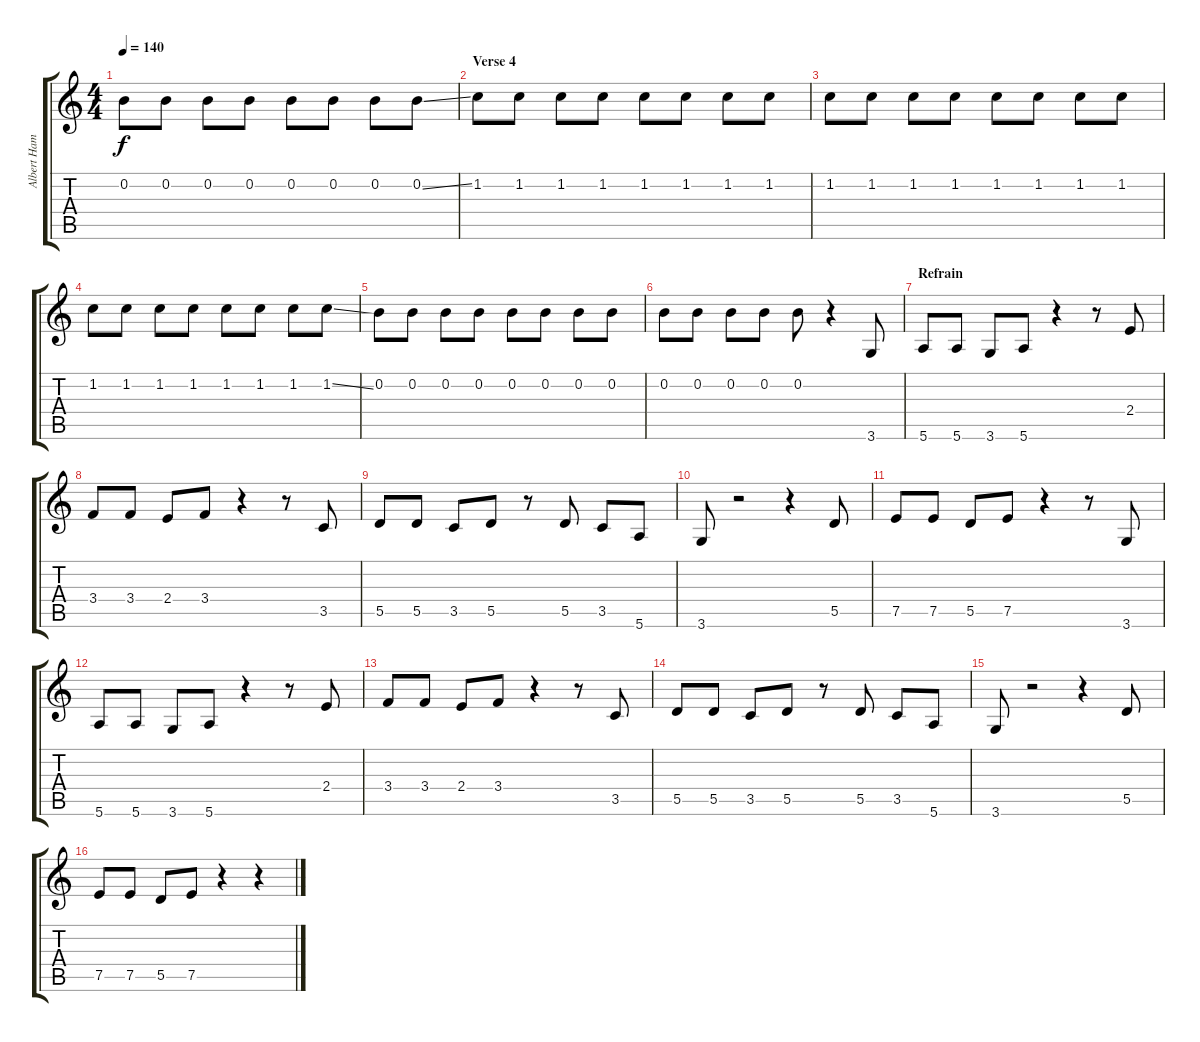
\track ("Albert Hammond Jr. - Guitar (Lead)" "Albert Ham") {instrument distortionguitar}
\staff {score tabs}
\tuning (E4 B3 G3 D3 A2 E2) {hide}
\ts (4 4)
\tempo 140
\clef g2
\ks c
0.2.8{dy f} 0.2.8 0.2.8 0.2.8 0.2.8 0.2.8 0.2.8 0.2{ss}.8 |
\section ("" "Verse 4")
1.2.8 1.2.8 1.2.8 1.2.8 1.2.8 1.2.8 1.2.8 1.2.8 |
1.2.8 1.2.8 1.2.8 1.2.8 1.2.8 1.2.8 1.2.8 1.2.8 |
1.2.8 1.2.8 1.2.8 1.2.8 1.2.8 1.2.8 1.2.8 1.2{ss}.8 |
0.2.8 0.2.8 0.2.8 0.2.8 0.2.8 0.2.8 0.2.8 0.2.8 |
0.2.8 0.2.8 0.2.8 0.2.8 0.2.8 r.4 3.6.8{volume 12 instrument distortionguitar} |
\section ("" "Refrain")
5.6.8 5.6.8 3.6.8 5.6.8 r.4 r.8 2.4.8 |
3.4.8 3.4.8 2.4.8 3.4.8 r.4 r.8 3.5.8 |
5.5.8 5.5.8 3.5.8 5.5.8 r.8 5.5.8 3.5.8 5.6.8 |
3.6.8 r.2 r.4 5.5.8 |
7.5.8 7.5.8 5.5.8 7.5.8 r.4 r.8 3.6.8 |
5.6.8 5.6.8 3.6.8 5.6.8 r.4 r.8 2.4.8 |
3.4.8 3.4.8 2.4.8 3.4.8 r.4 r.8 3.5.8 |
5.5.8 5.5.8 3.5.8 5.5.8 r.8 5.5.8 3.5.8 5.6.8 |
3.6.8 r.2 r.4 5.5.8 |
7.5.8 7.5.8 5.5.8 7.5.8 r.4 r.4
